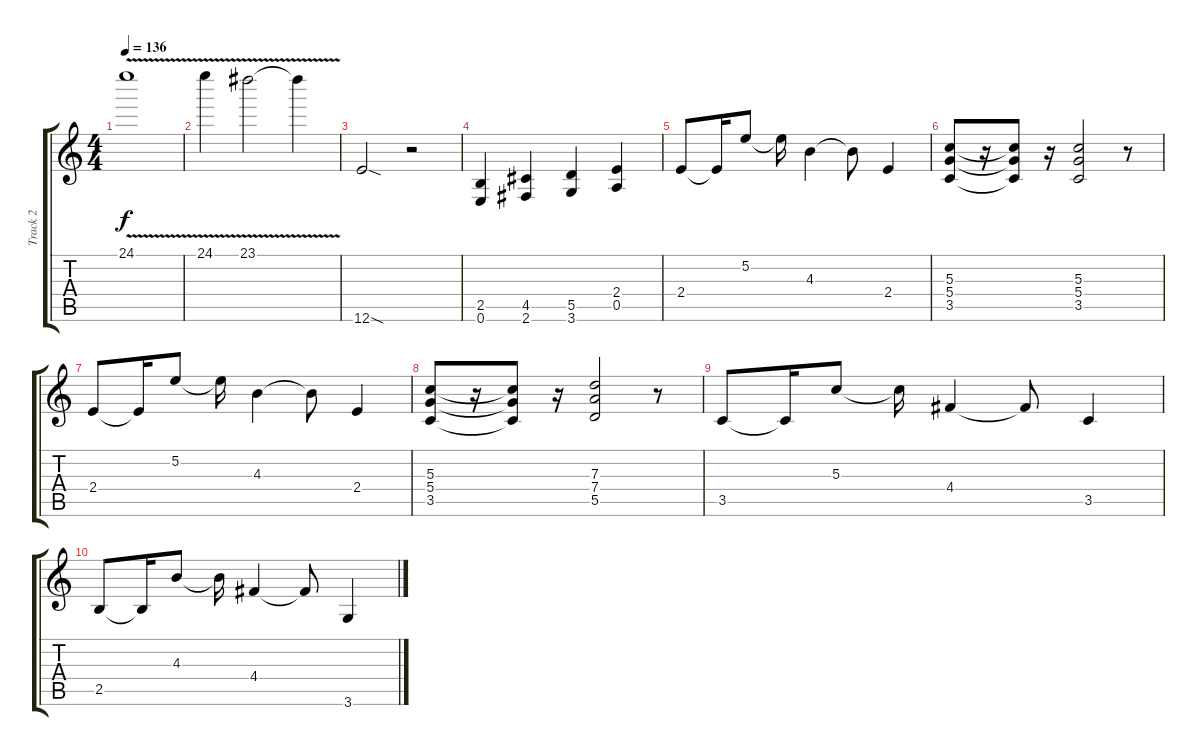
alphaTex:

\track ("Track 2" "Track 2") {instrument electricguitarclean}
\staff {score tabs}
\tuning (E4 B3 G3 D3 A2 E2) {hide}
\ts (4 4)
\tempo 136
\clef g2
\ks c
24.1{v}.1{dy f} |
24.1{v}.4 23.1{v}.2 23.1{t}.4 |
12.6{sod}.2{volume 16} r.2 |
(2.5 0.6).4 (4.5 2.6).4 (5.5 3.6).4 (2.4 0.5).4 |
2.4.8{volume 12 instrument electricguitarclean} 2.4{t}.16 5.2.8 5.2{t}.16 4.3.4 4.3{t}.8 2.4.4 |
(5.3 5.4 3.5).8 r.16 (5.3{t} 5.4{t} 3.5{t}).8 r.16 (5.3 5.4 3.5).2 r.8 |
2.4.8{volume 12 instrument electricguitarclean} 2.4{t}.16 5.2.8 5.2{t}.16 4.3.4 4.3{t}.8 2.4.4 |
(5.3 5.4 3.5).8 r.16 (5.3{t} 5.4{t} 3.5{t}).8 r.16 (7.3 7.4 5.5).2 r.8 |
3.5.8{volume 12 instrument electricguitarclean} 3.5{t}.16 5.3.8 5.3{t}.16 4.4.4 4.4{t}.8 3.5.4 |
2.5.8{volume 12 instrument electricguitarclean} 2.5{t}.16 4.3.8 4.3{t}.16 4.4.4 4.4{t}.8 3.6.4
